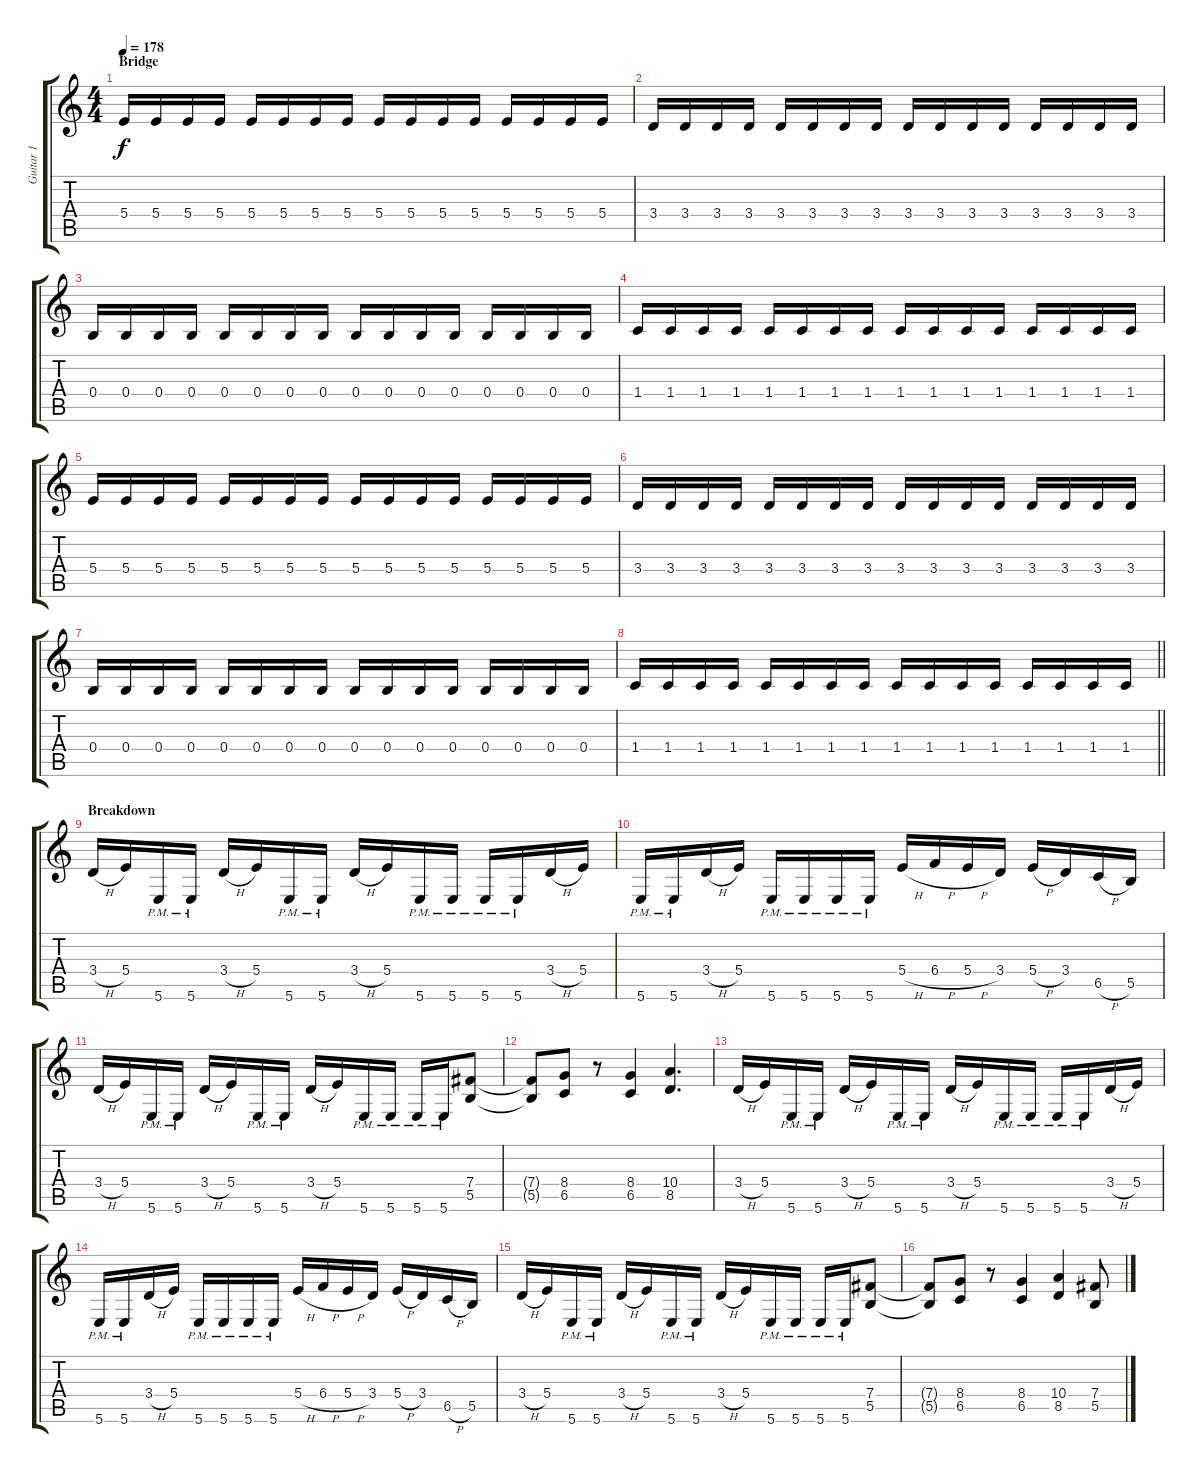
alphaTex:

\track ("Guitar 1" "Guitar 1") {instrument distortionguitar}
\staff {score tabs}
\tuning (Db4 Ab3 E3 B2 Gb2 B1) {hide}
\ts (4 4)
\section ("" "Bridge")
\tempo 178
\clef g2
\ks c
5.4.16{dy f} 5.4.16 5.4.16 5.4.16 5.4.16 5.4.16 5.4.16 5.4.16 5.4.16 5.4.16 5.4.16 5.4.16 5.4.16 5.4.16 5.4.16 5.4.16 |
3.4.16 3.4.16 3.4.16 3.4.16 3.4.16 3.4.16 3.4.16 3.4.16 3.4.16 3.4.16 3.4.16 3.4.16 3.4.16 3.4.16 3.4.16 3.4.16 |
0.4.16 0.4.16 0.4.16 0.4.16 0.4.16 0.4.16 0.4.16 0.4.16 0.4.16 0.4.16 0.4.16 0.4.16 0.4.16 0.4.16 0.4.16 0.4.16 |
1.4.16 1.4.16 1.4.16 1.4.16 1.4.16 1.4.16 1.4.16 1.4.16 1.4.16 1.4.16 1.4.16 1.4.16 1.4.16 1.4.16 1.4.16 1.4.16 |
5.4.16 5.4.16 5.4.16 5.4.16 5.4.16 5.4.16 5.4.16 5.4.16 5.4.16 5.4.16 5.4.16 5.4.16 5.4.16 5.4.16 5.4.16 5.4.16 |
3.4.16 3.4.16 3.4.16 3.4.16 3.4.16 3.4.16 3.4.16 3.4.16 3.4.16 3.4.16 3.4.16 3.4.16 3.4.16 3.4.16 3.4.16 3.4.16 |
0.4.16 0.4.16 0.4.16 0.4.16 0.4.16 0.4.16 0.4.16 0.4.16 0.4.16 0.4.16 0.4.16 0.4.16 0.4.16 0.4.16 0.4.16 0.4.16 |
\barLineRight lightlight
1.4.16 1.4.16 1.4.16 1.4.16 1.4.16 1.4.16 1.4.16 1.4.16 1.4.16 1.4.16 1.4.16 1.4.16 1.4.16 1.4.16 1.4.16 1.4.16 |
\section ("" "Breakdown")
3.4{h}.16 5.4.16 5.6{pm}.16 5.6{pm}.16 3.4{h}.16 5.4.16 5.6{pm}.16 5.6{pm}.16 3.4{h}.16 5.4.16 5.6{pm}.16 5.6{pm}.16 5.6{pm}.16 5.6{pm}.16 3.4{h}.16 5.4.16 |
5.6{pm}.16 5.6{pm}.16 3.4{h}.16 5.4.16 5.6{pm}.16 5.6{pm}.16 5.6{pm}.16 5.6{pm}.16 5.4{h}.16 6.4{h}.16 5.4{h}.16 3.4.16 5.4{h}.16 3.4.16 6.5{h}.16 5.5.16 |
3.4{h}.16 5.4.16 5.6{pm}.16 5.6{pm}.16 3.4{h}.16 5.4.16 5.6{pm}.16 5.6{pm}.16 3.4{h}.16 5.4.16 5.6{pm}.16 5.6{pm}.16 5.6{pm}.16 5.6{pm}.16 (7.4 5.5).8 |
(7.4{t} 5.5{t}).8 (8.4 6.5).8 r.8 (8.4 6.5).4 (10.4 8.5).4{d} |
3.4{h}.16 5.4.16 5.6{pm}.16 5.6{pm}.16 3.4{h}.16 5.4.16 5.6{pm}.16 5.6{pm}.16 3.4{h}.16 5.4.16 5.6{pm}.16 5.6{pm}.16 5.6{pm}.16 5.6{pm}.16 3.4{h}.16 5.4.16 |
5.6{pm}.16 5.6{pm}.16 3.4{h}.16 5.4.16 5.6{pm}.16 5.6{pm}.16 5.6{pm}.16 5.6{pm}.16 5.4{h}.16 6.4{h}.16 5.4{h}.16 3.4.16 5.4{h}.16 3.4.16 6.5{h}.16 5.5.16 |
3.4{h}.16 5.4.16 5.6{pm}.16 5.6{pm}.16 3.4{h}.16 5.4.16 5.6{pm}.16 5.6{pm}.16 3.4{h}.16 5.4.16 5.6{pm}.16 5.6{pm}.16 5.6{pm}.16 5.6{pm}.16 (7.4 5.5).8 |
(7.4{t} 5.5{t}).8 (8.4 6.5).8 r.8 (8.4 6.5).4 (10.4 8.5).4 (7.4 5.5).8
